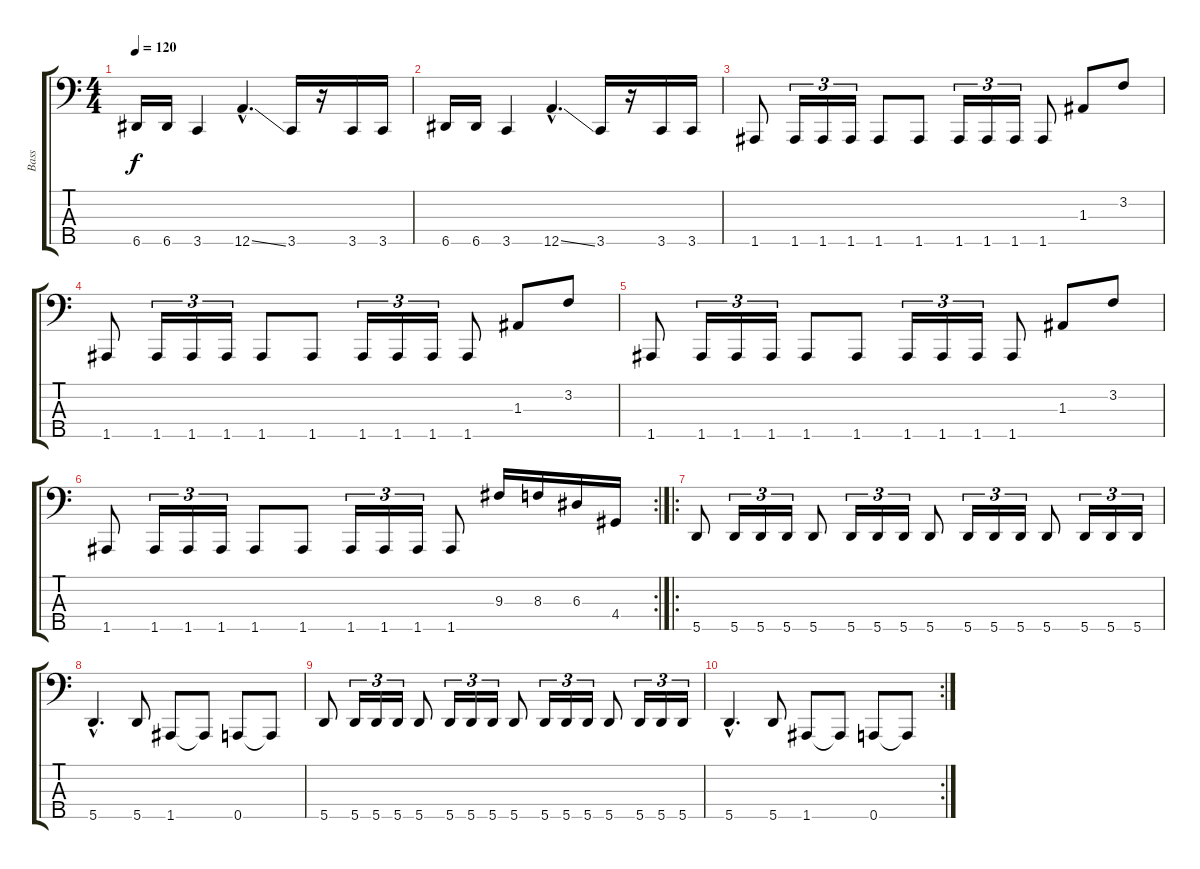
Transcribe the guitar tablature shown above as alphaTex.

\track ("Bass" "Bass") {instrument slapbass1}
\staff {score tabs}
\tuning (G2 D2 A1 E1 A0) {hide}
\ts (4 4)
\tempo 120
\clef f4
\ks c
6.5.16{dy f} 6.5.16 3.5.4 12.5{ss hac}.4{d} 3.5.16 r.16 3.5.16 3.5.16 |
6.5.16 6.5.16 3.5.4 12.5{ss hac}.4{d} 3.5.16 r.16 3.5.16 3.5.16 |
1.5.8 1.5.16{tu (3 2)} 1.5.16{tu (3 2)} 1.5.16{tu (3 2)} 1.5.8 1.5.8 1.5.16{tu (3 2)} 1.5.16{tu (3 2)} 1.5.16{tu (3 2)} 1.5.8 1.3.8 3.2.8 |
1.5.8 1.5.16{tu (3 2)} 1.5.16{tu (3 2)} 1.5.16{tu (3 2)} 1.5.8 1.5.8 1.5.16{tu (3 2)} 1.5.16{tu (3 2)} 1.5.16{tu (3 2)} 1.5.8 1.3.8 3.2.8 |
1.5.8 1.5.16{tu (3 2)} 1.5.16{tu (3 2)} 1.5.16{tu (3 2)} 1.5.8 1.5.8 1.5.16{tu (3 2)} 1.5.16{tu (3 2)} 1.5.16{tu (3 2)} 1.5.8 1.3.8 3.2.8 |
\rc 2
1.5.8 1.5.16{tu (3 2)} 1.5.16{tu (3 2)} 1.5.16{tu (3 2)} 1.5.8 1.5.8 1.5.16{tu (3 2)} 1.5.16{tu (3 2)} 1.5.16{tu (3 2)} 1.5.8 9.3.16 8.3.16 6.3.16 4.4.16 |
\ro
5.5.8 5.5.16{tu (3 2)} 5.5.16{tu (3 2)} 5.5.16{tu (3 2)} 5.5.8 5.5.16{tu (3 2)} 5.5.16{tu (3 2)} 5.5.16{tu (3 2)} 5.5.8 5.5.16{tu (3 2)} 5.5.16{tu (3 2)} 5.5.16{tu (3 2)} 5.5.8 5.5.16{tu (3 2)} 5.5.16{tu (3 2)} 5.5.16{tu (3 2)} |
5.5{hac}.4{d} 5.5.8 1.5.8 1.5{t}.8 0.5.8 0.5{t}.8 |
5.5.8 5.5.16{tu (3 2)} 5.5.16{tu (3 2)} 5.5.16{tu (3 2)} 5.5.8 5.5.16{tu (3 2)} 5.5.16{tu (3 2)} 5.5.16{tu (3 2)} 5.5.8 5.5.16{tu (3 2)} 5.5.16{tu (3 2)} 5.5.16{tu (3 2)} 5.5.8 5.5.16{tu (3 2)} 5.5.16{tu (3 2)} 5.5.16{tu (3 2)} |
\rc 2
5.5{hac}.4{d} 5.5.8 1.5.8 1.5{t}.8 0.5.8 0.5{t}.8
